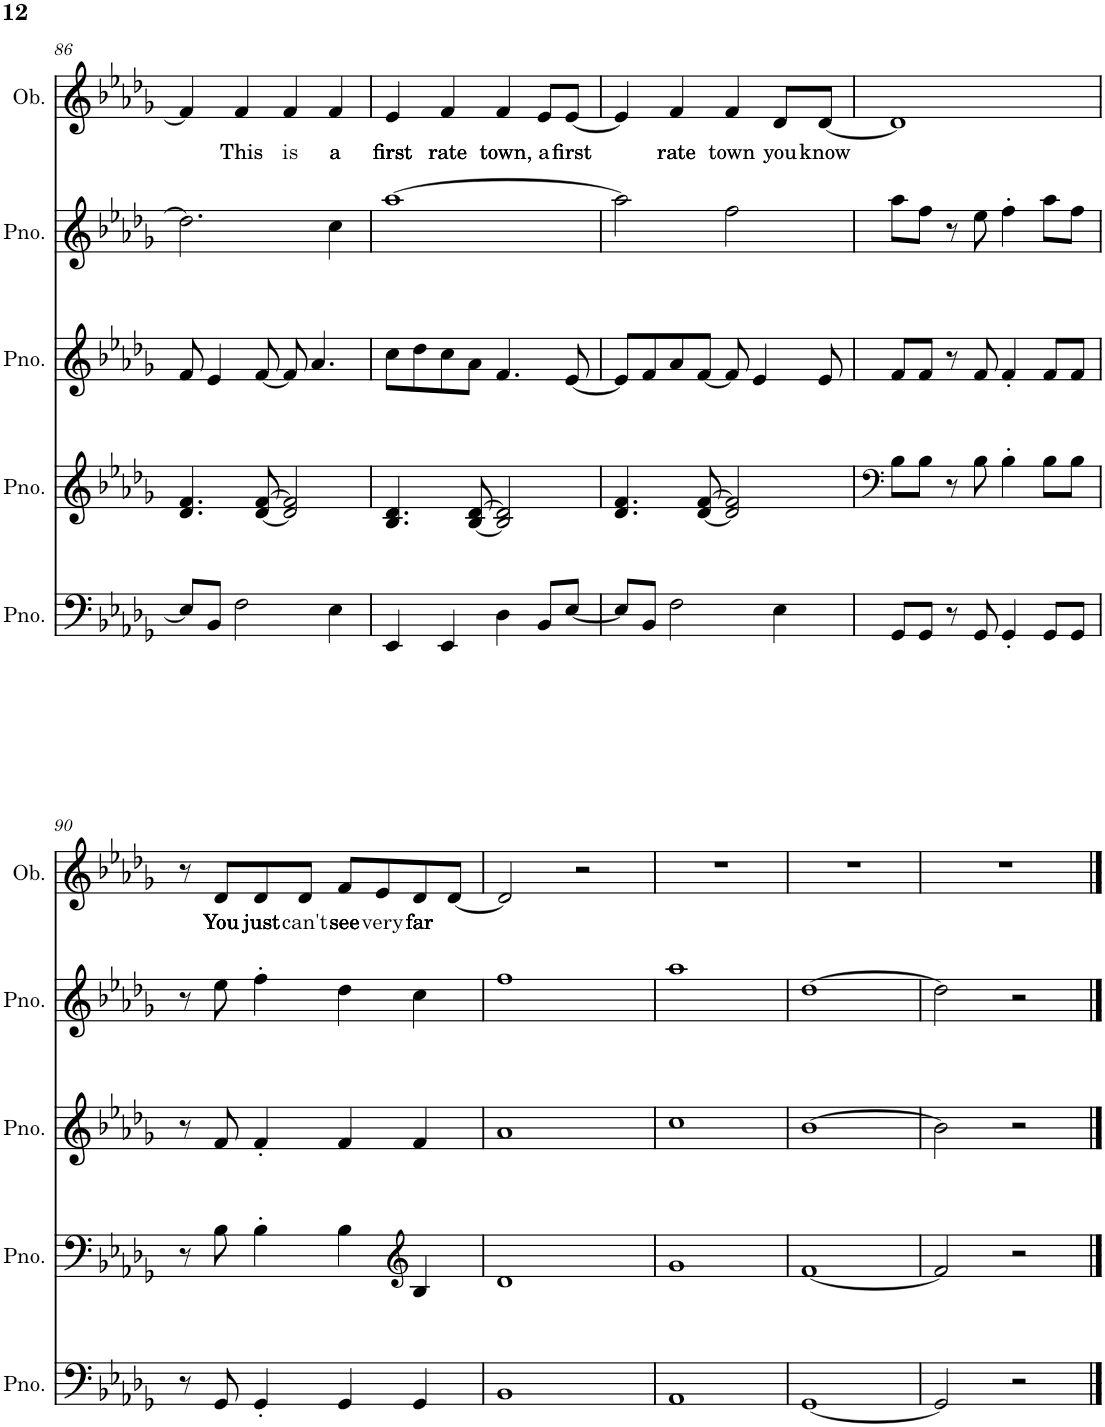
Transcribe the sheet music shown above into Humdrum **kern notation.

**kern	**kern	**kern	**kern	**kern	**text
*part5	*part4	*part3	*part2	*part1	*part1
*staff5	*staff4	*staff3	*staff2	*staff1	*staff1
*I"Piano, :bassNotes	*I"Piano, :tenorVoice	*I"Piano, :altoNotes	*I"Piano, :sopranoVoice	*I"Oboe, :soloVoice	*
*I'Pno.	*I'Pno.	*I'Pno.	*I'Pno.	*I'Ob.	*
!!LO:PB:g=z
*clefF4	*clefG2	*clefG2	*clefG2	*clefG2	*
*k[b-e-a-d-g-]	*k[b-e-a-d-g-]	*k[b-e-a-d-g-]	*k[b-e-a-d-g-]	*k[b-e-a-d-g-]	*
*M4/4	*M4/4	*M4/4	*M4/4	*M4/4	*
=86	=86	=86	=86	=86	=86
8E-/L]	4.d-/ 4.f/	8f/	2.dd-\]	4f/]	.
8BB-/J	.	4e-/	.	.	.
!	!	!	!	!	!LO:LY:b
2F\	.	.	.	4f/	This
.	[8d-/ [8f/	[8f/	.	.	.
!	!	!	!	!	!LO:LY:b
.	2d-/] 2f/]	8f/]	.	4f/	is
.	.	4.a-/	.	.	.
!	!	!	!	!	!LO:LY:b
4E-\	.	.	4cc\	4f/	a
=87	=87	=87	=87	=87	=87
!	!	!	!	!	!LO:LY:b
4EE-/	4.B-/ 4.d-/	8cc\L	[1aa-	4e-/	first
.	.	8dd-\	.	.	.
!	!	!	!	!	!LO:LY:b
4EE-/	.	8cc\	.	4f/	rate
.	[8B-/ [8d-/	8a-\J	.	.	.
!	!	!	!	!	!LO:LY:b
4D-\	2B-/] 2d-/]	4.f/	.	4f/	town,
!	!	!	!	!	!LO:LY:b
8BB-/L	.	.	.	8e-/L	a
!	!	!	!	!	!LO:LY:b
[8E-/J	.	[8e-/	.	[8e-/J	first
=88	=88	=88	=88	=88	=88
8E-/L]	4.d-/ 4.f/	8e-/L]	2aa-\]	4e-/]	.
8BB-/J	.	8f/	.	.	.
!	!	!	!	!	!LO:LY:b
2F\	.	8a-/	.	4f/	rate
.	[8d-/ [8f/	[8f/J	.	.	.
!	!	!	!	!	!LO:LY:b
.	2d-/] 2f/]	8f/]	2ff\	4f/	town
.	.	4e-/	.	.	.
!	!	!	!	!	!LO:LY:b
4E-\	.	.	.	8d-/L	you
!	!	!	!	!	!LO:LY:b
.	.	8e-/	.	[8d-/J	know
=89	=89	=89	=89	=89	=89
*	*clefF4	*	*	*	*
8GG-/L	8B-\L	8f/L	8aa-\L	1d-]	.
8GG-/J	8B-\J	8f/J	8ff\J	.	.
8r	8r	8r	8r	.	.
8GG-/	8B-\	8f/	8ee-\	.	.
4GG-'/	4B-'\	4f'/	4ff'\	.	.
8GG-/L	8B-\L	8f/L	8aa-\L	.	.
8GG-/J	8B-\J	8f/J	8ff\J	.	.
!!LO:LB:g=z
=90	=90	=90	=90	=90	=90
8r	8r	8r	8r	8r	.
!	!	!	!	!	!LO:LY:b
8GG-/	8B-\	8f/	8ee-\	8d-/L	You
!	!	!	!	!	!LO:LY:b
4GG-'/	4B-'\	4f'/	4ff'\	8d-/	just
!	!	!	!	!	!LO:LY:b
.	.	.	.	8d-/J	can't
!	!	!	!	!	!LO:LY:b
4GG-/	4B-\	4f/	4dd-\	8f/L	see
!	!	!	!	!	!LO:LY:b
.	.	.	.	8e-/	very
*	*clefG2	*	*	*	*
!	!	!	!	!	!LO:LY:b
4GG-/	4B-/	4f/	4cc\	8d-/	far
.	.	.	.	[8d-/J	.
=91	=91	=91	=91	=91	=91
1BB-	1d-	1a-	1ff	2d-/]	.
.	.	.	.	2r	.
=92	=92	=92	=92	=92	=92
1AA-	1g-	1cc	1aa-	1r	.
=93	=93	=93	=93	=93	=93
[1GG-	[1f	[1b-	[1dd-	1r	.
=94	=94	=94	=94	=94	=94
2GG-/]	2f/]	2b-\]	2dd-\]	1r	.
2r	2r	2r	2r	.	.
==	==	==	==	==	==
*-	*-	*-	*-	*-	*-
